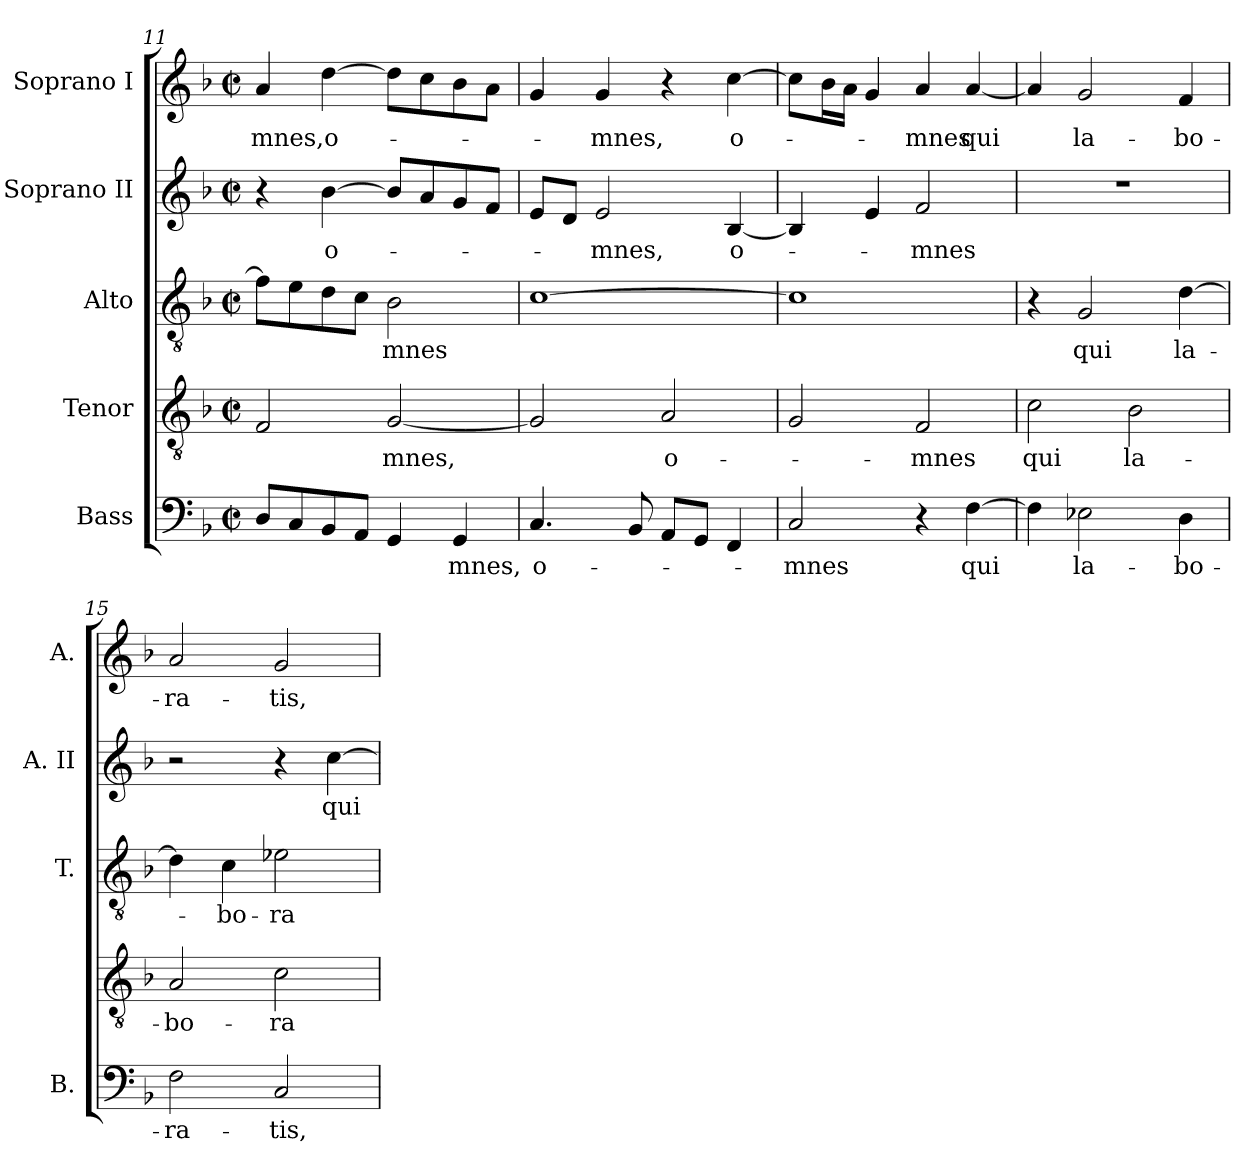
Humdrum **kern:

**kern	**text	**kern	**text	**kern	**text	**kern	**text	**kern	**text
*part5	*part5	*part4	*part4	*part3	*part3	*part2	*part2	*part1	*part1
*staff5	*staff5	*staff4	*staff4	*staff3	*staff3	*staff2	*staff2	*staff1	*staff1
*I"Bass	*	*I"Tenor	*	*I"Alto	*	*I"Soprano II	*	*I"Soprano I	*
*I'B.	*	*	*	*I'T.	*	*I'A. II	*	*I'A.	*
!!LO:PB:g=z
*clefF4	*	*clefGv2	*	*clefGv2	*	*clefG2	*	*clefG2	*
*	*	*ITrd7c12	*	*ITrd7c12	*	*	*	*	*
*k[b-]	*	*k[b-]	*	*k[b-]	*	*k[b-]	*	*k[b-]	*
*F:	*	*F:	*	*F:	*	*F:	*	*F:	*
*M2/2	*	*M2/2	*	*M2/2	*	*M2/2	*	*M2/2	*
*met(c|)	*	*met(c|)	*	*met(c|)	*	*met(c|)	*	*met(c|)	*
=11	=11	=11	=11	=11	=11	=11	=11	=11	=11
!	!	!	!	!	!	!	!	!	!LO:LY:b:color=#000000
8Di/L	.	2FFi/	.	8Fi\L]	.	4r	.	4ai/	-mnes,
8Ci/	.	.	.	8Ei\	.	.	.	.	.
!	!	!	!	!	!	!	!LO:LY:b:color=#000000	!	!
!	!	!	!	!	!	!	!	!	!LO:LY:b:color=#000000
8BB-i/	.	.	.	8Di\	.	[>4b-i\	o-	[>4ddi\	o-
8AAi/J	.	.	.	8Ci\J	.	.	.	.	.
!	!	!	!LO:LY:b:color=#000000	!	!	!	!	!	!
!	!	!	!	!	!LO:LY:b:color=#000000	!	!	!	!
4GGi/	.	[<2GGi/	-mnes,	2BB-i\	-mnes	8b-i/L]	.	8ddi\L]	.
.	.	.	.	.	.	8ai/	.	8cci\	.
!	!LO:LY:b:color=#000000	!	!	!	!	!	!	!	!
4GGi/	-mnes,	.	.	.	.	8gi/	.	8b-i\	.
.	.	.	.	.	.	8fi/J	.	8ai\J	.
=12	=12	=12	=12	=12	=12	=12	=12	=12	=12
!	!LO:LY:b:color=#000000	!	!	!	!	!	!	!	!
4.Ci/	o-	2GGi/]	.	[>1Ci	.	8ei/L	.	4gi/	.
.	.	.	.	.	.	8di/J	.	.	.
!	!	!	!	!	!	!	!LO:LY:b:color=#000000	!	!
!	!	!	!	!	!	!	!	!	!LO:LY:b:color=#000000
.	.	.	.	.	.	2ei/	-mnes,	4gi/	-mnes,
8BB-i/	.	.	.	.	.	.	.	.	.
!	!	!	!LO:LY:b:color=#000000	!	!	!	!	!	!
8AAi/L	.	2AAi/	o-	.	.	.	.	4r	.
8GGi/J	.	.	.	.	.	.	.	.	.
!	!	!	!	!	!	!	!LO:LY:b:color=#000000	!	!
!	!	!	!	!	!	!	!	!	!LO:LY:b:color=#000000
4FFi/	.	.	.	.	.	[<4B-i/	o-	[>4cci\	o-
=13	=13	=13	=13	=13	=13	=13	=13	=13	=13
!	!LO:LY:b:color=#000000	!	!	!	!	!	!	!	!
2Ci/	-mnes	2GGi/	.	1Ci]	.	4B-i/]	.	8cci\L]	.
.	.	.	.	.	.	.	.	16b-i\L	.
.	.	.	.	.	.	.	.	16ai\JJ	.
.	.	.	.	.	.	4ei/	.	4gi/	.
!	!	!	!LO:LY:b:color=#000000	!	!	!	!	!	!
!	!	!	!	!	!	!	!LO:LY:b:color=#000000	!	!
!	!	!	!	!	!	!	!	!	!LO:LY:b:color=#000000
4r	.	2FFi/	-mnes	.	.	2fi/	-mnes	4ai/	-mnes
!	!LO:LY:b:color=#000000	!	!	!	!	!	!	!	!
!	!	!	!	!	!	!	!	!	!LO:LY:b:color=#000000
[>4Fi\	qui	.	.	.	.	.	.	[<4ai/	qui
=14	=14	=14	=14	=14	=14	=14	=14	=14	=14
!	!	!	!LO:LY:b:color=#000000	!	!	!	!	!	!
4Fi\]	.	2Ci\	qui	4r	.	1r	.	4ai/]	.
!	!LO:LY:b:color=#000000	!	!	!	!	!	!	!	!
!	!	!	!	!	!LO:LY:b:color=#000000	!	!	!	!
!	!	!	!	!	!	!	!	!	!LO:LY:b:color=#000000
2E-Xi\	la-	.	.	2GGi/	qui	.	.	2gi/	la-
!	!	!	!LO:LY:b:color=#000000	!	!	!	!	!	!
.	.	2BB-i\	la-	.	.	.	.	.	.
!	!LO:LY:b:color=#000000	!	!	!	!	!	!	!	!
!	!	!	!	!	!LO:LY:b:color=#000000	!	!	!	!
!	!	!	!	!	!	!	!	!	!LO:LY:b:color=#000000
4Di\	-bo-	.	.	[>4Di\	la-	.	.	4fi/	-bo-
=15	=15	=15	=15	=15	=15	=15	=15	=15	=15
!	!LO:LY:b:color=#000000	!	!	!	!	!	!	!	!
!	!	!	!LO:LY:b:color=#000000	!	!	!	!	!	!
!	!	!	!	!	!	!	!	!	!LO:LY:b:color=#000000
2Fi\	-ra-	2AAi/	-bo-	4Di\]	.	2r	.	2ai/	-ra-
!	!	!	!	!	!LO:LY:b:color=#000000	!	!	!	!
.	.	.	.	4Ci\	-bo-	.	.	.	.
!	!LO:LY:b:color=#000000	!	!	!	!	!	!	!	!
!	!	!	!LO:LY:b:color=#000000	!	!	!	!	!	!
!	!	!	!	!	!LO:LY:b:color=#000000	!	!	!	!
!	!	!	!	!	!	!	!	!	!LO:LY:b:color=#000000
2Ci/	-tis,	2Ci\	-ra-	2E-Xi\	-ra-	4r	.	2gi/	-tis,
!	!	!	!	!	!	!	!LO:LY:b:color=#000000	!	!
.	.	.	.	.	.	[>4cci\	qui	.	.
=	=	=	=	=	=	=	=	=	=
*-	*-	*-	*-	*-	*-	*-	*-	*-	*-
